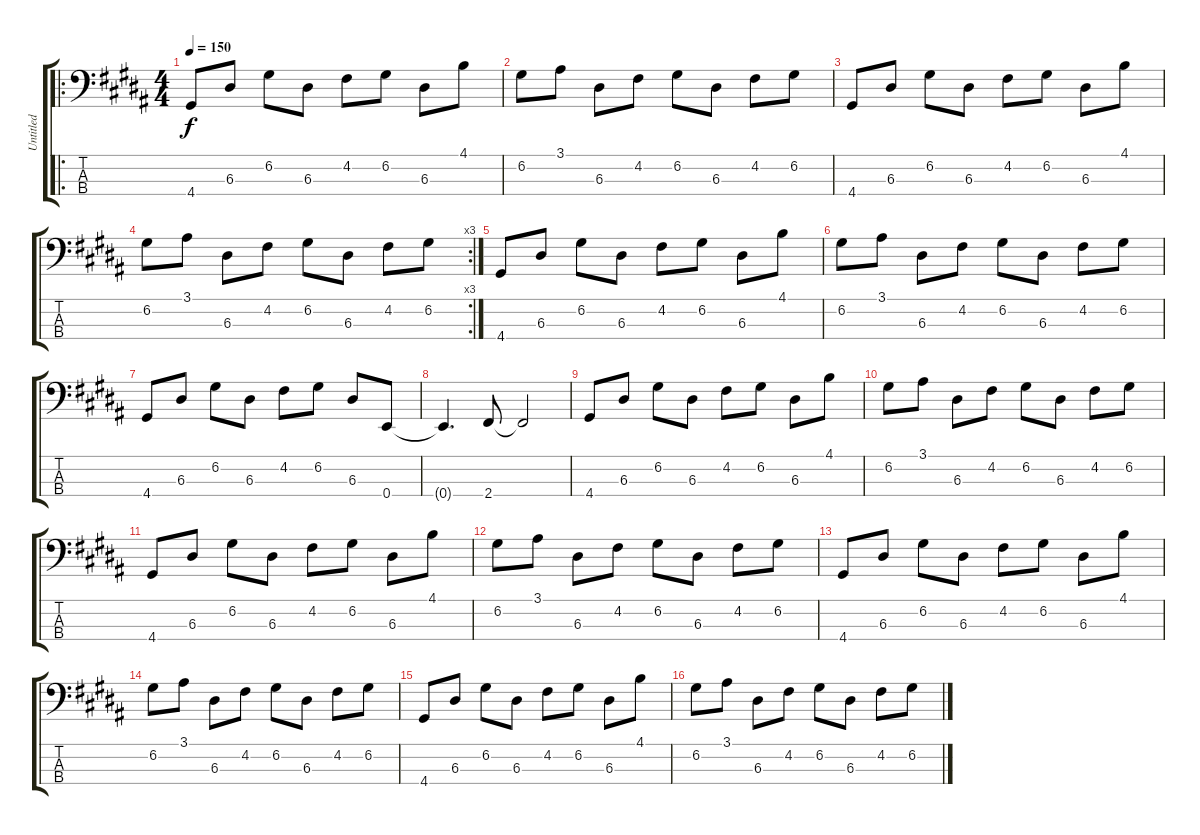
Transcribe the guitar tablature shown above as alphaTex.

\track ("Untitled" "Untitled") {instrument electricbassfinger}
\staff {score tabs}
\tuning (G2 D2 A1 E1) {hide}
\ro
\ts (4 4)
\tempo 150
\clef f4
\ks b
4.4.8{dy f instrument electricbassfinger} 6.3.8 6.2.8 6.3.8 4.2.8 6.2.8 6.3.8 4.1.8 |
\ks g#minor
6.2.8 3.1.8 6.3.8 4.2.8 6.2.8 6.3.8 4.2.8 6.2.8 |
4.4.8 6.3.8 6.2.8 6.3.8 4.2.8 6.2.8 6.3.8 4.1.8 |
\rc 3
6.2.8 3.1.8 6.3.8 4.2.8 6.2.8 6.3.8 4.2.8 6.2.8 |
\ks b
4.4.8 6.3.8 6.2.8 6.3.8 4.2.8 6.2.8 6.3.8 4.1.8 |
\ks g#minor
6.2.8 3.1.8 6.3.8 4.2.8 6.2.8 6.3.8 4.2.8 6.2.8 |
4.4.8 6.3.8 6.2.8 6.3.8 4.2.8 6.2.8 6.3.8 0.4.8 |
0.4{t}.4{d} 2.4.8 2.4{t}.2 |
\ks b
4.4.8 6.3.8 6.2.8 6.3.8 4.2.8 6.2.8 6.3.8 4.1.8 |
\ks g#minor
6.2.8 3.1.8 6.3.8 4.2.8 6.2.8 6.3.8 4.2.8 6.2.8 |
4.4.8 6.3.8 6.2.8 6.3.8 4.2.8 6.2.8 6.3.8 4.1.8 |
6.2.8 3.1.8 6.3.8 4.2.8 6.2.8 6.3.8 4.2.8 6.2.8 |
\ks b
4.4.8 6.3.8 6.2.8 6.3.8 4.2.8 6.2.8 6.3.8 4.1.8 |
\ks g#minor
6.2.8 3.1.8 6.3.8 4.2.8 6.2.8 6.3.8 4.2.8 6.2.8 |
4.4.8 6.3.8 6.2.8 6.3.8 4.2.8 6.2.8 6.3.8 4.1.8 |
6.2.8 3.1.8 6.3.8 4.2.8 6.2.8 6.3.8 4.2.8 6.2.8
